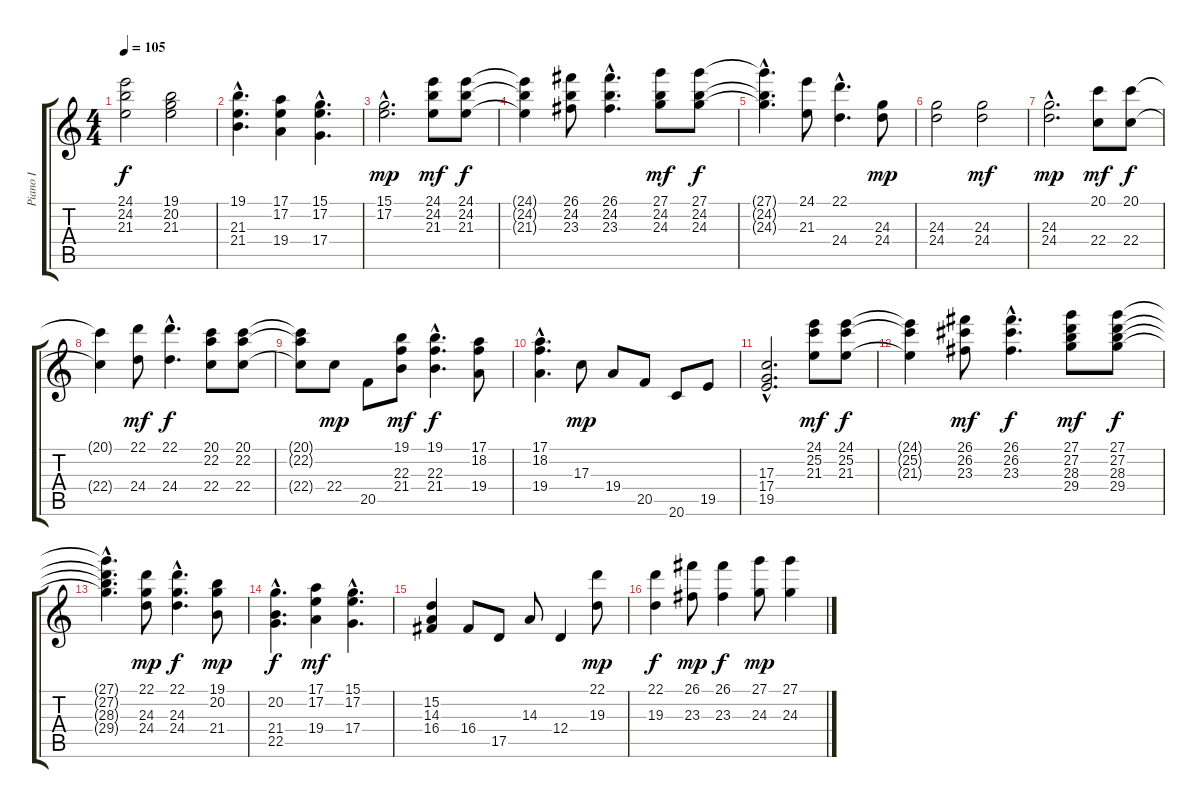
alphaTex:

\track ("Piano I" "Piano I") {instrument brightacousticpiano}
\staff {score tabs}
\tuning (E4 B3 G3 D3 A2 E2) {hide}
\ts (4 4)
\tempo 105
\clef g2
\ks c
(24.1 24.2 21.3).2{dy f} (19.1 20.2 21.3).2 |
(19.1{hac} 21.3{hac} 21.4{hac}).4{d} (17.1 17.2 19.4).4 (15.1{hac} 17.2{hac} 17.4{hac}).4{d} |
(15.1{hac} 17.2{hac}).2{d dy mp} (24.1 24.2 21.3).8{dy mf} (24.1 24.2 21.3).8{dy f} |
(24.1{t} 24.2{t} 21.3{t}).4 (26.1 24.2 23.3).8 (26.1{hac} 24.2{hac} 23.3{hac}).4{d} (27.1 24.2 24.3).8{dy mf} (27.1 24.2 24.3).8{dy f} |
(27.1{hac t} 24.2{hac t} 24.3{hac t}).4{d} (24.1 21.3).8 (22.1{hac} 24.4{hac}).4{d} (24.3 24.4).8{dy mp} |
(24.3 24.4).2 (24.3 24.4).2{dy mf} |
(24.3{hac} 24.4{hac}).2{d dy mp} (20.1 22.4).8{dy mf} (20.1 22.4).8{dy f} |
(20.1{t} 22.4{t}).4 (22.1 24.4).8{dy mf} (22.1{hac} 24.4{hac}).4{d dy f} (20.1 22.2 22.4).8 (20.1 22.2 22.4).8 |
(20.1{t} 22.2{t} 22.4{t}).8 22.4.8{dy mp} 20.5.8 (19.1 22.3 21.4).8{dy mf} (19.1{hac} 22.3{hac} 21.4{hac}).4{d dy f} (17.1 18.2 19.4).8 |
(17.1{hac} 18.2{hac} 19.4{hac}).4{d} 17.3.8{dy mp} 19.4.8 20.5.8 20.6.8 19.5.8 |
(17.3{hac} 17.4{hac} 19.5{hac}).2{d} (24.1 25.2 21.3).8{dy mf} (24.1 25.2 21.3).8{dy f} |
(24.1{t} 25.2{t} 21.3{t}).4 (26.1 26.2 23.3).8{dy mf} (26.1{hac} 26.2{hac} 23.3{hac}).4{d dy f} (27.1 27.2 28.3 29.4).8{dy mf} (27.1 27.2 28.3 29.4).8{dy f} |
(27.1{hac t} 27.2{hac t} 28.3{hac t} 29.4{hac t}).4{d} (22.1 24.3 24.4).8{dy mp} (22.1{hac} 24.3{hac} 24.4{hac}).4{d dy f} (19.1 20.2 21.4).8{dy mp} |
(20.2{hac} 21.4{hac} 22.5{hac}).4{d dy f} (17.1 17.2 19.4).4{dy mf} (15.1{hac} 17.2{hac} 17.4{hac}).4{d} |
(15.2 14.3 16.4).4 16.4.8 17.5.8 14.3.8 12.4.4 (22.1 19.3).8{dy mp} |
(22.1 19.3).4{dy f} (26.1 23.3).8{dy mp} (26.1 23.3).4{dy f} (27.1 24.3).8{dy mp} (27.1 24.3).4
